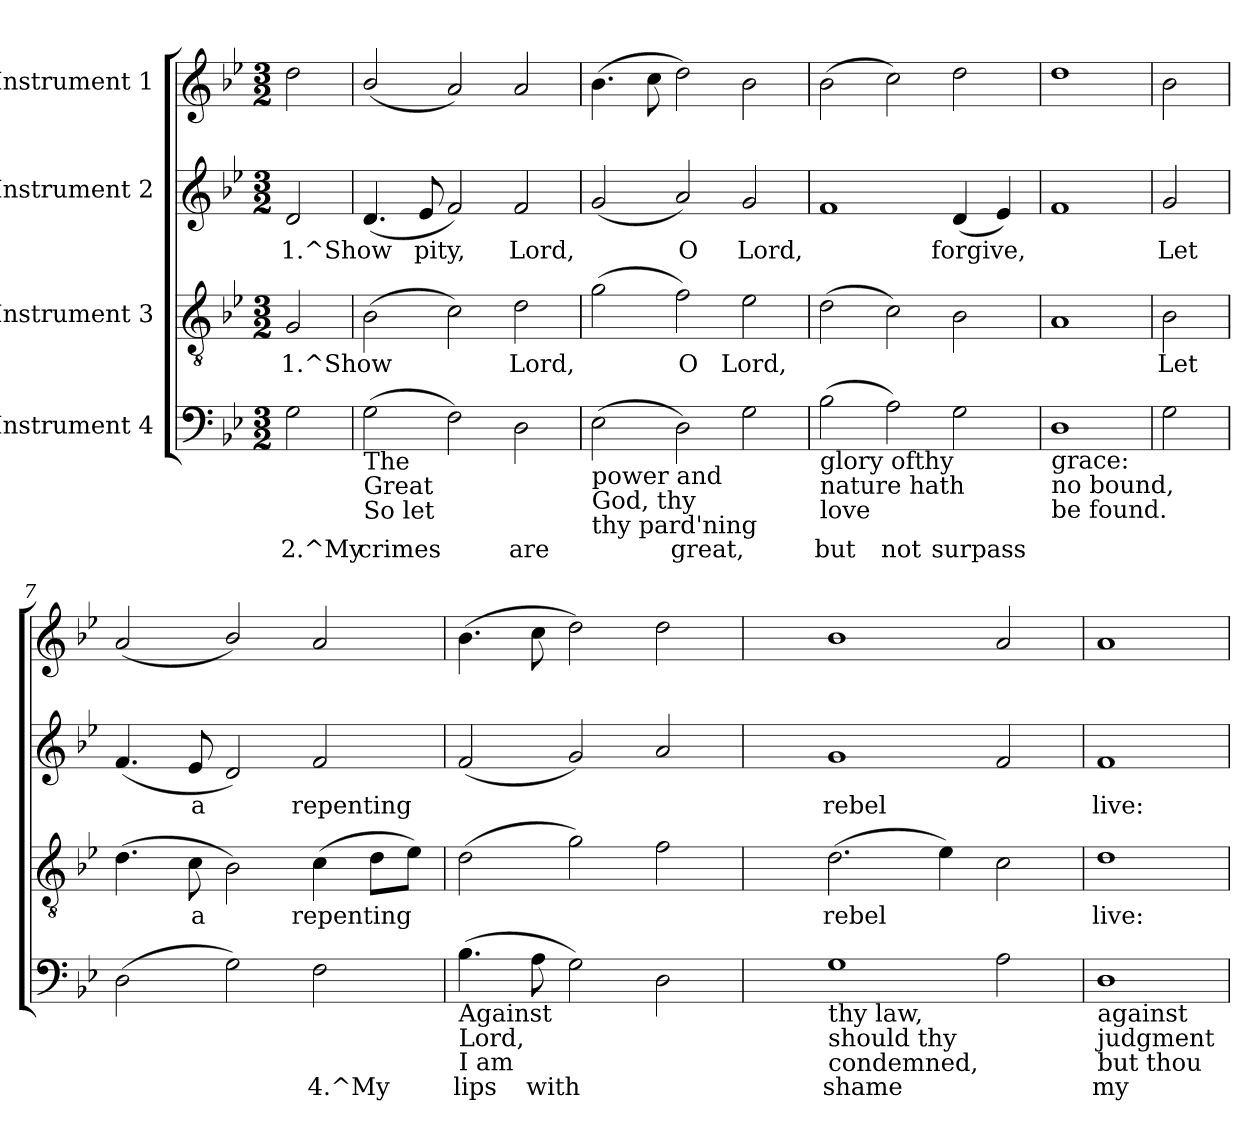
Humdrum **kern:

**kern	**text	**kern	**text	**kern	**text	**kern
*part4	*part4	*part3	*part3	*part2	*part2	*part1
*staff4	*staff4	*staff3	*staff3	*staff2	*staff2	*staff1
*I"Instrument 4	*	*I"Instrument 3	*	*I"Instrument 2	*	*I"Instrument 1
!!LO:PB:g=z
*stria5	*	*stria5	*	*stria5	*	*stria5
*clefF4	*	*clefGv2	*	*clefG2	*	*clefG2
*k[b-e-]	*	*k[b-e-]	*	*k[b-e-]	*	*k[b-e-]
*B-:	*	*B-:	*	*B-:	*	*B-:
*M3/2	*	*M3/2	*	*M3/2	*	*M3/2
=1	=1	=1	=1	=1	=1	=1
!	!LO:LY:b:rj	!	!LO:LY:a:rj	!	!LO:LY:b:rj	!
2G\	2.^My	2G/	1.^Show	2d/	1.^Show	2dd\
=2	=2	=2	=2	=2	=2	=2
!LO:TX:b:t=The	!	!	!	!	!	!
!LO:TX:b:t=Great	!	!	!	!	!	!
!LO:TX:b:t=So let	!	!	!	!	!	!
!	!LO:LY:b:rj	!	!LO:LY:a:rj	!	!LO:LY:b:rj	!
(>2G\	crimes	(>2B-\	.	(<4.d/	.	(<2b-/
!	!	!	!	!	!LO:LY:b:rj	!
.	.	.	.	8e-/	pity,	.
!	!LO:LY:b:rj	!	!LO:LY:a:rj	!	!LO:LY:b:rj	!
2F\)	.	2c\)	.	2f/)	.	2a/)
!	!LO:LY:b:rj	!	!LO:LY:a:rj	!	!LO:LY:b:rj	!
2D\	are	2d\	Lord,	2f/	Lord,	2a/
=3	=3	=3	=3	=3	=3	=3
!LO:TX:b:t=power and	!	!	!	!	!	!
!LO:TX:b:t=God, thy	!	!	!	!	!	!
!LO:TX:b:t=thy pard'ning	!	!	!	!	!	!
!	!LO:LY:b:rj	!	!LO:LY:a:rj	!	!LO:LY:b:rj	!
(>2E-\	.	(>2g\	.	(<2g/	.	(>4.b-\
.	.	.	.	.	.	8cc\
!	!LO:LY:b:rj	!	!LO:LY:a:rj	!	!LO:LY:b:rj	!
2D\)	great,	2f\)	O	2a/)	O	2dd\)
!	!LO:LY:b:rj	!	!LO:LY:a:rj	!	!LO:LY:b:rj	!
2G\	.	2e-\	Lord,	2g/	Lord,	2b-\
=4	=4	=4	=4	=4	=4	=4
!LO:TX:b:t=glory ofthy	!	!	!	!	!	!
!LO:TX:b:t=nature hath	!	!	!	!	!	!
!LO:TX:b:t=love	!	!	!	!	!	!
!	!LO:LY:b:rj	!	!LO:LY:a:rj	!	!LO:LY:b:rj	!
(>2B-\	but	(>2d\	.	1f	.	(>2b-\
!	!LO:LY:b:rj	!	!LO:LY:a:rj	!	!	!
2A\)	not	2c\)	.	.	.	2cc\)
!	!LO:LY:b:rj	!	!LO:LY:a:rj	!	!LO:LY:b:rj	!
2G\	surpass	2B-\	.	(<4d/	forgive,	2dd\
!	!	!	!	!	!LO:LY:b:rj	!
.	.	.	.	4e-/)	.	.
=5	=5	=5	=5	=5	=5	=5
!LO:TX:b:t=grace&colon;	!	!	!	!	!	!
!LO:TX:b:t=no bound,	!	!	!	!	!	!
!LO:TX:b:t=be found.	!	!	!	!	!	!
!	!LO:LY:b:rj	!	!LO:LY:a:rj	!	!LO:LY:b:rj	!
1D	.	1A	.	1f	.	1dd>
=6	=6	=6	=6	=6	=6	=6
!	!LO:LY:b:rj	!	!LO:LY:a:rj	!	!LO:LY:b:rj	!
2G\	.	2B-\	Let	2g/	Let	2b-\
=7	=7	=7	=7	=7	=7	=7
!	!LO:LY:b:rj	!	!LO:LY:a:rj	!	!LO:LY:b:rj	!
(>2D\	.	(>4.d\	.	(<4.f/	.	(<2a/
!	!	!	!LO:LY:a:rj	!	!LO:LY:b:rj	!
.	.	8c\	a	8e-/	a	.
!	!LO:LY:b:rj	!	!LO:LY:a:rj	!	!LO:LY:b:rj	!
2G\)	.	2B-\)	.	2d/)	.	2b-/)
!	!LO:LY:b:rj	!	!LO:LY:a:rj	!	!LO:LY:b:rj	!
2F\	4.^My	(>4c\	repenting	2f/	repenting	2a/
!	!	!	!LO:LY:a:rj	!	!	!
.	.	8d\L	.	.	.	.
!	!	!	!LO:LY:a:rj	!	!	!
.	.	8e-\J)	.	.	.	.
=8	=8	=8	=8	=8	=8	=8
!LO:TX:b:t=Against	!	!	!	!	!	!
!LO:TX:b:t=Lord,	!	!	!	!	!	!
!LO:TX:b:t=I am	!	!	!	!	!	!
!	!LO:LY:b:rj	!	!LO:LY:a:rj	!	!LO:LY:b:rj	!
(>4.B-\	lips	(>2d\	.	(<2f/	.	(>4.b-\
!	!LO:LY:b:rj	!	!	!	!	!
8A\	with	.	.	.	.	8cc\
!	!LO:LY:b:rj	!	!LO:LY:a:rj	!	!LO:LY:b:rj	!
2G\)	.	2g\)	.	2g/)	.	2dd\)
!	!LO:LY:b:rj	!	!LO:LY:a:rj	!	!LO:LY:b:rj	!
2D\	.	2f\	.	2a/	.	2dd\
=9	=9	=9	=9	=9	=9	=9
!LO:TX:b:t=thy law,	!	!	!	!	!	!
!LO:TX:b:t=should thy	!	!	!	!	!	!
!LO:TX:b:t=condemned,	!	!	!	!	!	!
!	!LO:LY:b:rj	!	!LO:LY:a:rj	!	!LO:LY:b:rj	!
1G	shame	(>2.d\	rebel	1g	rebel	1b-
!	!	!	!LO:LY:a:rj	!	!	!
.	.	4e-\)	.	.	.	.
!	!LO:LY:b:rj	!	!LO:LY:a:rj	!	!LO:LY:b:rj	!
2A\	.	2c\	.	2f/	.	2a/
=10	=10	=10	=10	=10	=10	=10
!LO:TX:b:t=against	!	!	!	!	!	!
!LO:TX:b:t=judgment	!	!	!	!	!	!
!LO:TX:b:t=but thou	!	!	!	!	!	!
!	!LO:LY:b:rj	!	!LO:LY:a:rj	!	!LO:LY:b:rj	!
1D	my	1d	live:	1f	live:	1a
=	=	=	=	=	=	=
*-	*-	*-	*-	*-	*-	*-
